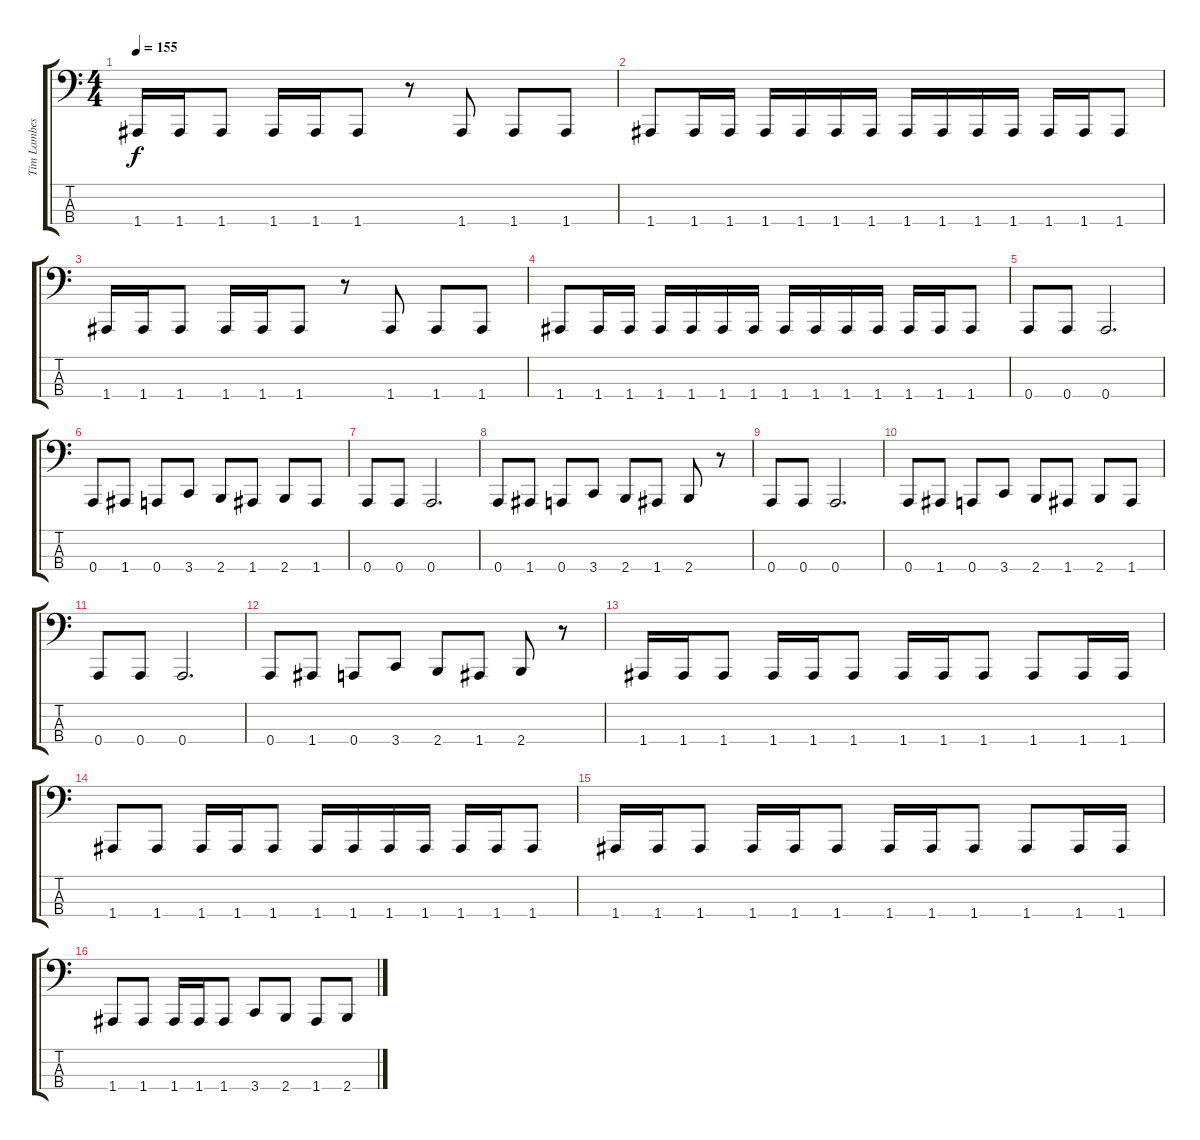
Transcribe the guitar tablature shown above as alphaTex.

\track ("Tim Lambesis" "Tim Lambes") {instrument electricbasspick}
\staff {score tabs}
\tuning (D2 A1 E1 A0) {hide}
\ts (4 4)
\tempo 155
\clef f4
\ks c
1.4.16{dy f} 1.4.16 1.4.8 1.4.16 1.4.16 1.4.8 r.8 1.4.8 1.4.8 1.4.8 |
1.4.8 1.4.16 1.4.16 1.4.16 1.4.16 1.4.16 1.4.16 1.4.16 1.4.16 1.4.16 1.4.16 1.4.16 1.4.16 1.4.8 |
1.4.16 1.4.16 1.4.8 1.4.16 1.4.16 1.4.8 r.8 1.4.8 1.4.8 1.4.8 |
1.4.8 1.4.16 1.4.16 1.4.16 1.4.16 1.4.16 1.4.16 1.4.16 1.4.16 1.4.16 1.4.16 1.4.16 1.4.16 1.4.8 |
0.4.8 0.4.8 0.4.2{d} |
0.4.8 1.4.8 0.4.8 3.4.8 2.4.8 1.4.8 2.4.8 1.4.8 |
0.4.8 0.4.8 0.4.2{d} |
0.4.8 1.4.8 0.4.8 3.4.8 2.4.8 1.4.8 2.4.8 r.8 |
0.4.8 0.4.8 0.4.2{d} |
0.4.8 1.4.8 0.4.8 3.4.8 2.4.8 1.4.8 2.4.8 1.4.8 |
0.4.8 0.4.8 0.4.2{d} |
0.4.8 1.4.8 0.4.8 3.4.8 2.4.8 1.4.8 2.4.8 r.8 |
1.4.16 1.4.16 1.4.8 1.4.16 1.4.16 1.4.8 1.4.16 1.4.16 1.4.8 1.4.8 1.4.16 1.4.16 |
1.4.8 1.4.8 1.4.16 1.4.16 1.4.8 1.4.16 1.4.16 1.4.16 1.4.16 1.4.16 1.4.16 1.4.8 |
1.4.16 1.4.16 1.4.8 1.4.16 1.4.16 1.4.8 1.4.16 1.4.16 1.4.8 1.4.8 1.4.16 1.4.16 |
1.4.8 1.4.8 1.4.16 1.4.16 1.4.8 3.4.8 2.4.8 1.4.8 2.4.8
